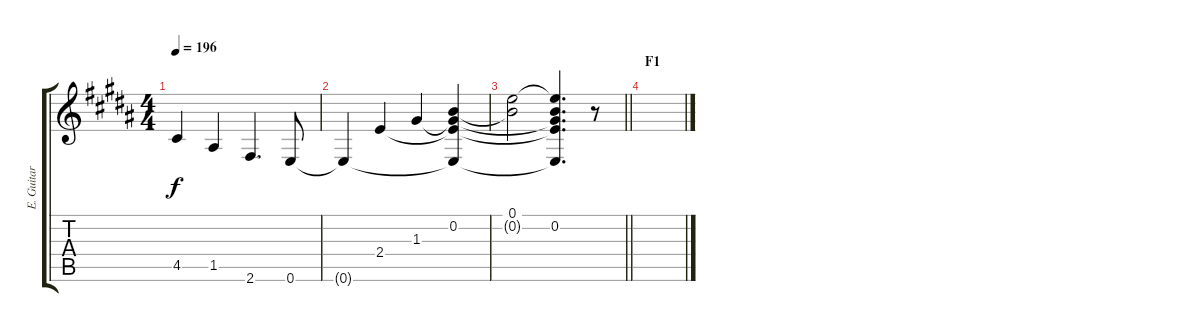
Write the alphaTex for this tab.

\track ("E. Guitar III" "E. Guitar ") {instrument overdrivenguitar}
\staff {score tabs}
\tuning (E4 B3 G3 D3 A2 E2) {hide}
\ts (4 4)
\tempo 196
\clef g2
\ks b
4.5{t}.4{dy f} 1.5.4 2.6.4{d} 0.6.8 |
0.6{t}.4 2.4.4 1.3.4 (0.2 1.3{t} 2.4{t} 0.6{t}).4 |
\barLineRight lightlight
(0.1 0.2{t}).2 (0.1{t} 0.2 1.3{t} 2.4{t} 0.6{t}).4{d} r.8 |
\section ("" "F1")
